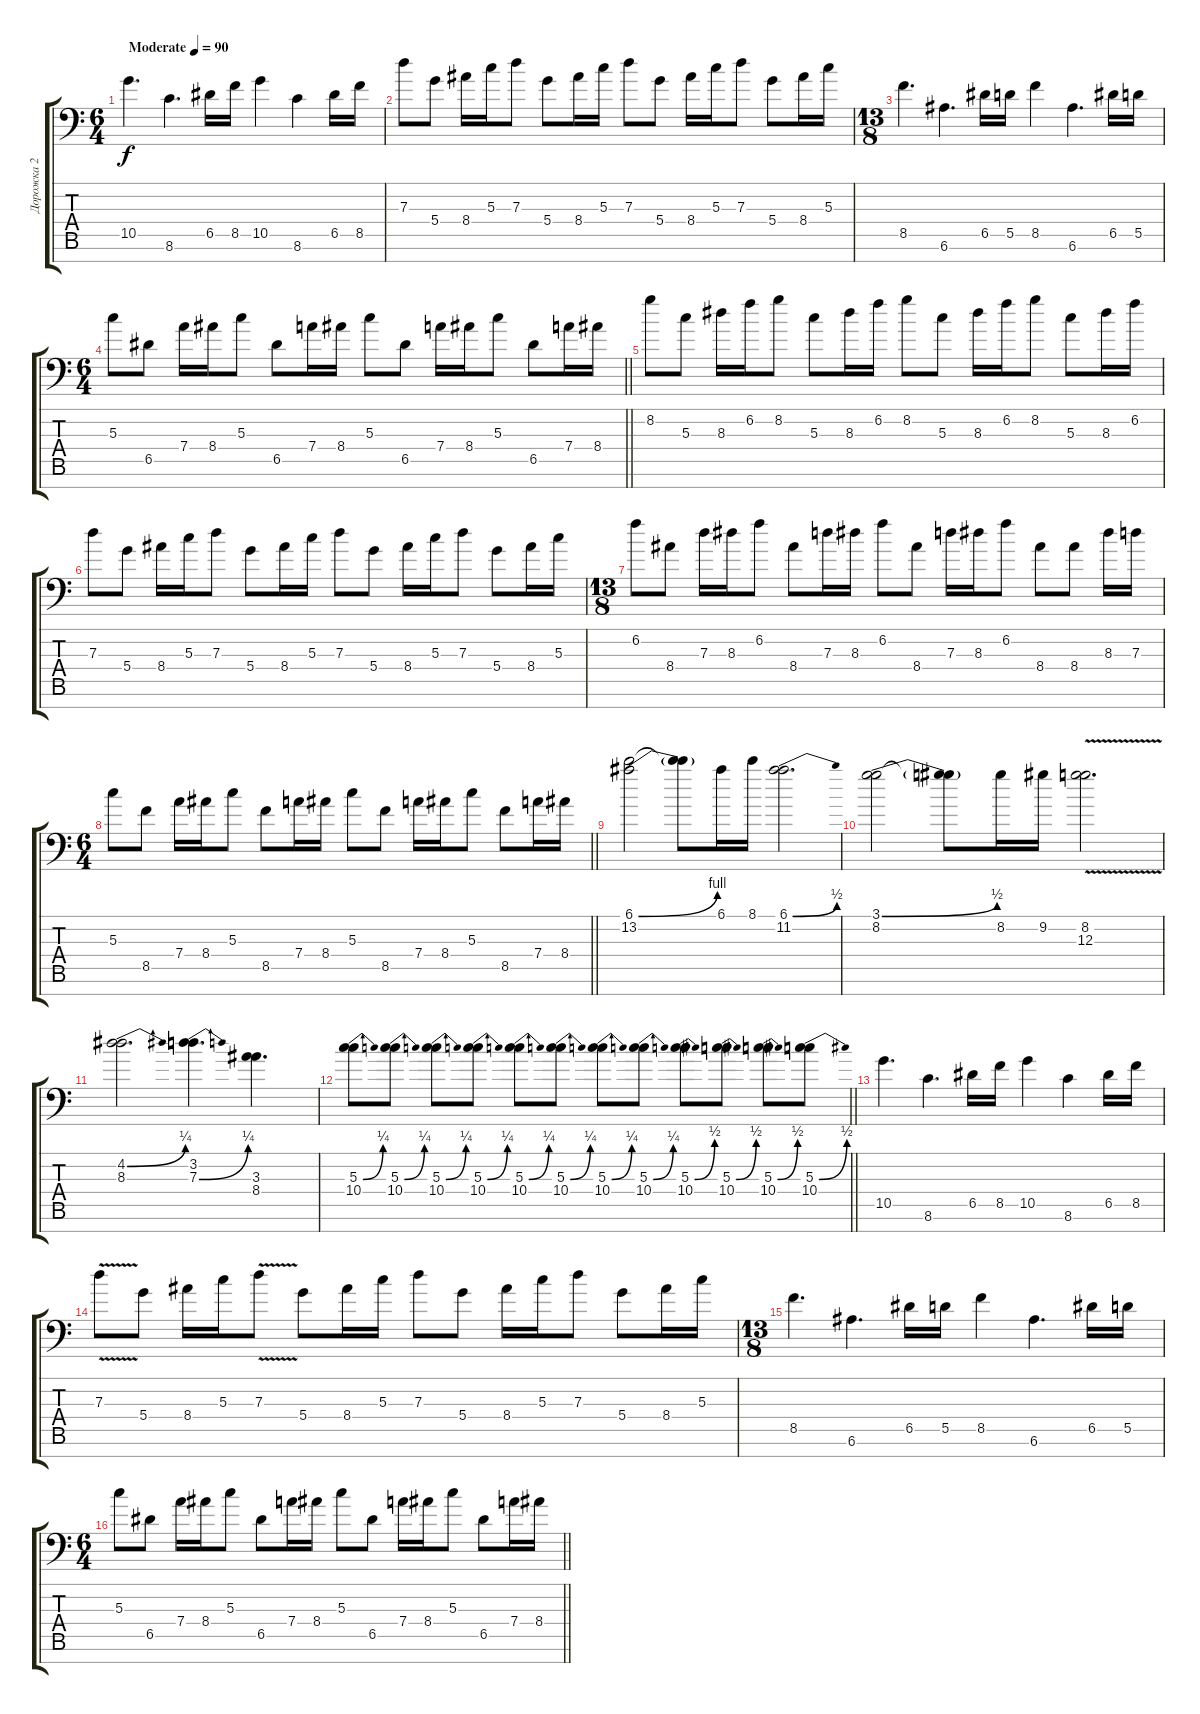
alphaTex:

\track ("Дорожка 2" "Дорожка 2") {instrument distortionguitar}
\staff {score tabs}
\tuning (E4 B3 G3 D3 A2 E2 A1) {hide}
\ts (6 4)
\tempo (90 "Moderate")
\clef f4
\ks c
10.5.4{d dy f instrument distortionguitar} 8.6.4{d} 6.5.16 8.5.16 10.5.4 8.6.4 6.5.16 8.5.16 |
7.3.8 5.4.8 8.4.16 5.3.16 7.3.8 5.4.8 8.4.16 5.3.16 7.3.8 5.4.8 8.4.16 5.3.16 7.3.8 5.4.8 8.4.16 5.3.16 |
\ts (13 8)
8.5.4{d} 6.6.4{d} 6.5.16 5.5.16 8.5.4 6.6.4{d} 6.5.16 5.5.16 |
\ts (6 4)
\barLineRight lightlight
5.3.8 6.5.8 7.4.16 8.4.16 5.3.8 6.5.8 7.4.16 8.4.16 5.3.8 6.5.8 7.4.16 8.4.16 5.3.8 6.5.8 7.4.16 8.4.16 |
\section ("" "")
8.2.8 5.3.8 8.3.16 6.2.16 8.2.8 5.3.8 8.3.16 6.2.16 8.2.8 5.3.8 8.3.16 6.2.16 8.2.8 5.3.8 8.3.16 6.2.16 |
7.3.8 5.4.8 8.4.16 5.3.16 7.3.8 5.4.8 8.4.16 5.3.16 7.3.8 5.4.8 8.4.16 5.3.16 7.3.8 5.4.8 8.4.16 5.3.16 |
\ts (13 8)
6.2.8 8.4.8 7.3.16 8.3.16 6.2.8 8.4.8 7.3.16 8.3.16 6.2.8 8.4.8 7.3.16 8.3.16 6.2.8 8.4.8 8.4.8 8.3.16 7.3.16 |
\ts (6 4)
\barLineRight lightlight
5.3.8 8.5.8 7.4.16 8.4.16 5.3.8 8.5.8 7.4.16 8.4.16 5.3.8 8.5.8 7.4.16 8.4.16 5.3.8 8.5.8 7.4.16 8.4.16 |
\section ("" "")
(6.1{be (bend 0 0 60 4)} 13.2).2 (6.1{t} 13.2{t}).8 6.1.16 8.1.16 (6.1{be (bend 0 0 60 2)} 11.2).2{d} |
(3.1{be (bend 0 0 60 2)} 8.2).2 (3.1{t} 8.2{t}).8 8.2.16 9.2.16 (8.2 12.3{v}).2{d} |
(4.2{be (bend 0 0 60 1)} 8.3).2{d} (3.2 7.3{be (bend 0 0 60 1)}).4{d} (3.3 8.4).4{d} |
\barLineRight lightlight
(5.3{be (bend 0 0 60 1)} 10.4).8 (5.3{be (bend 0 0 60 1)} 10.4).8 (5.3{be (bend 0 0 60 1)} 10.4).8 (5.3{be (bend 0 0 60 1)} 10.4).8 (5.3{be (bend 0 0 60 1)} 10.4).8 (5.3{be (bend 0 0 60 1)} 10.4).8 (5.3{be (bend 0 0 60 1)} 10.4).8 (5.3{be (bend 0 0 60 1)} 10.4).8 (5.3{be (bend 0 0 60 2)} 10.4).8 (5.3{be (bend 0 0 60 2)} 10.4).8 (5.3{be (bend 0 0 60 2)} 10.4).8 (5.3{be (bend 0 0 60 2)} 10.4).8 |
\section ("" "")
10.5.4{d} 8.6.4{d} 6.5.16 8.5.16 10.5.4 8.6.4 6.5.16 8.5.16 |
7.3{v}.8 5.4.8 8.4.16 5.3.16 7.3{v}.8 5.4.8 8.4.16 5.3.16 7.3.8 5.4.8 8.4.16 5.3.16 7.3.8 5.4.8 8.4.16 5.3.16 |
\ts (13 8)
8.5.4{d} 6.6.4{d} 6.5.16 5.5.16 8.5.4 6.6.4{d} 6.5.16 5.5.16 |
\ts (6 4)
\barLineRight lightlight
5.3.8 6.5.8 7.4.16 8.4.16 5.3.8 6.5.8 7.4.16 8.4.16 5.3.8 6.5.8 7.4.16 8.4.16 5.3.8 6.5.8 7.4.16 8.4.16
